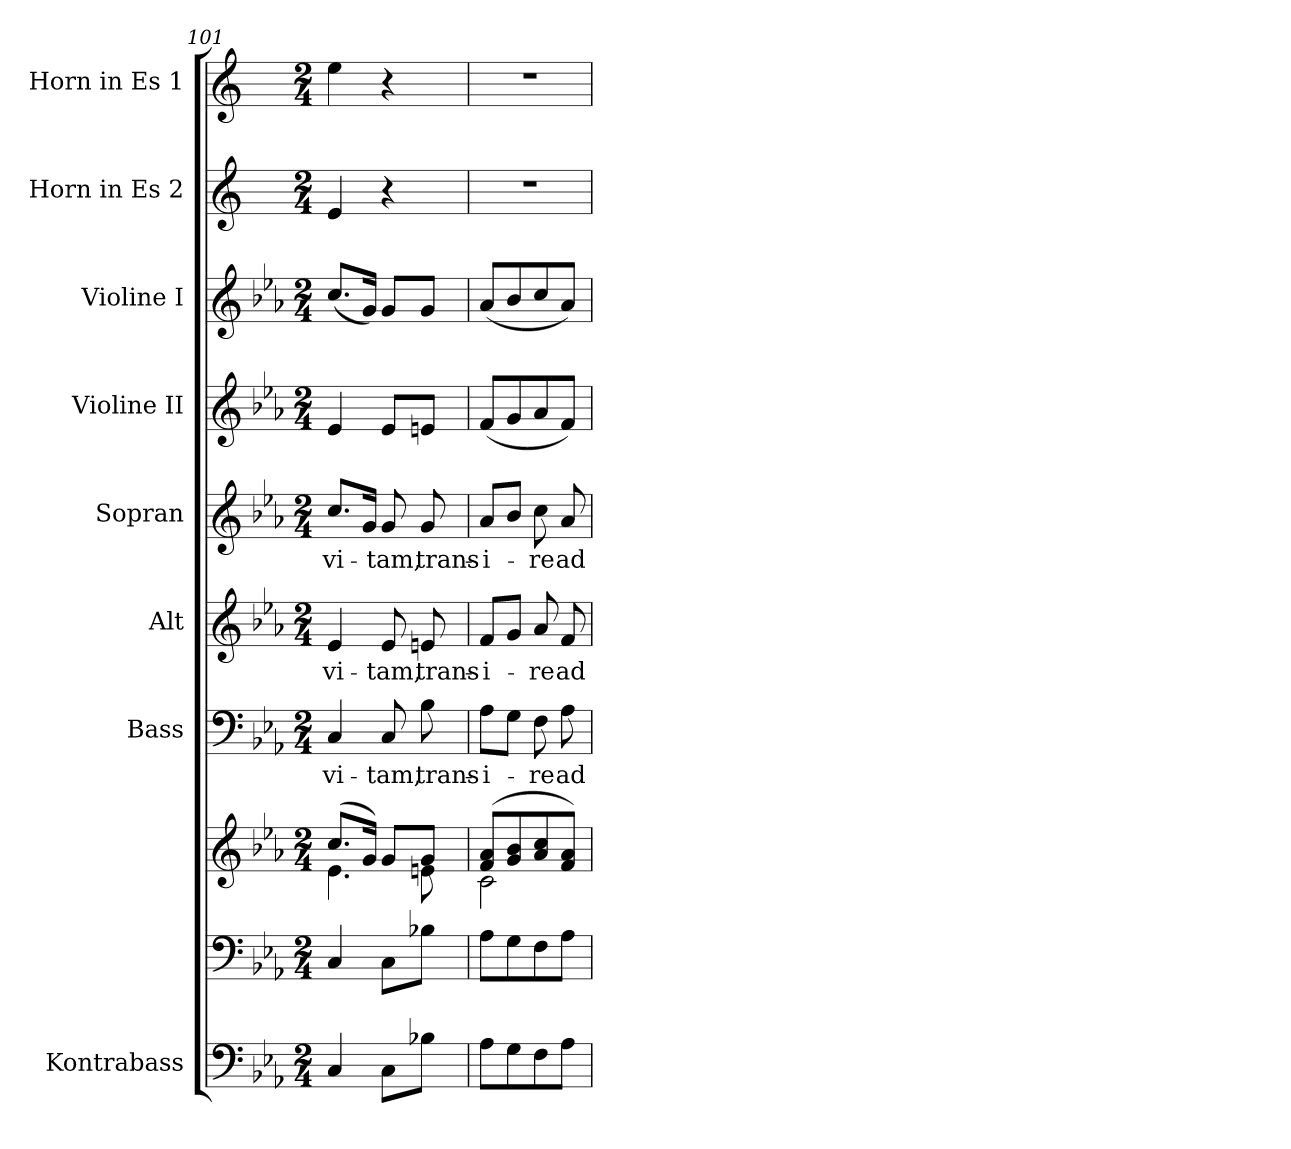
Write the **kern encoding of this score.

**kern	**kern	**kern	**kern	**text	**kern	**text	**kern	**text	**kern	**kern	**kern	**kern
*part9	*part8	*part8	*part7	*part7	*part6	*part6	*part5	*part5	*part4	*part3	*part2	*part1
*staff10	*staff9	*staff8	*staff7	*staff7	*staff6	*staff6	*staff5	*staff5	*staff4	*staff3	*staff2	*staff1
*I"Kontrabass	*	*	*I"Bass	*	*I"Alt	*	*I"Sopran	*	*I"Violine II	*I"Violine I	*I"Horn in Es 2	*I"Horn in Es 1
*I'Kb.	*	*	*I'B.	*	*I'A.	*	*I'S.	*	*I'Vl. II	*I'Vl. I	*	*
*clefF4	*clefF4	*clefG2	*clefF4	*	*clefG2	*	*clefG2	*	*clefG2	*clefG2	*clefG2	*clefG2
*ITrd7c12	*	*	*	*	*	*	*	*	*	*	*ITrd5c9	*ITrd5c9
*k[b-e-a-]	*k[b-e-a-]	*k[b-e-a-]	*k[b-e-a-]	*	*k[b-e-a-]	*	*k[b-e-a-]	*	*k[b-e-a-]	*k[b-e-a-]	*k[b-e-a-]	*k[b-e-a-]
*E-:	*E-:	*E-:	*E-:	*	*E-:	*	*E-:	*	*E-:	*E-:	*E-:	*E-:
*M2/4	*M2/4	*M2/4	*M2/4	*	*M2/4	*	*M2/4	*	*M2/4	*M2/4	*M2/4	*M2/4
=101	=101	=101	=101	=101	=101	=101	=101	=101	=101	=101	=101	=101
*	*	*^	*	*	*	*	*	*	*	*	*	*
!	!	!	!	!	!LO:LY:b	!	!LO:LY:b	!	!LO:LY:b	!	!	!	!
4CC/	4C/	(>8.cc/L	4.e-\	4C/	vi-	4e-/	vi-	8.cc/L	vi-	4e-/	(<8.cc/L	4G/	4g\
.	.	16g/Jk)	.	.	.	.	.	16g/Jk	.	.	16g/Jk)	.	.
!	!	!	!	!	!LO:LY:b	!	!LO:LY:b	!	!LO:LY:b	!	!	!	!
8CC\L	8C\L	8g/L	.	8C/	-tam,	8e-/	-tam,	8g/	-tam,	8e-/L	8g/L	4r	4r
!	!	!	!	!	!LO:LY:b	!	!LO:LY:b	!	!LO:LY:b	!	!	!	!
8BB-X\J	8B-X\J	8g/J	8en\	8B-\	trans-	8en/	trans-	8g/	trans-	8en/J	8g/J	.	.
=102	=102	=102	=102	=102	=102	=102	=102	=102	=102	=102	=102	=102	=102
!	!	!	!	!	!LO:LY:b	!	!LO:LY:b	!	!LO:LY:b	!	!	!	!
8AA-\L	8A-\L	(>8f/ 8a-/L	2c\	8A-\L	-i-	8f/L	-i-	8a-/L	-i-	(<8f/L	(<8a-/L	2r	2r
8GG\	8G\	8g/ 8b-/	.	8G\J	.	8g/J	.	8b-/J	.	8g/	8b-/	.	.
!	!	!	!	!	!LO:LY:b	!	!LO:LY:b	!	!LO:LY:b	!	!	!	!
8FF\	8F\	8a-/ 8cc/	.	8F\	-re	8a-/	-re	8cc\	-re	8a-/	8cc/	.	.
!	!	!	!	!	!LO:LY:b	!	!LO:LY:b	!	!LO:LY:b	!	!	!	!
8AA-\J	8A-\J	8f/ 8a-/J)	.	8A-\	ad	8f/	ad	8a-/	ad	8f/J)	8a-/J)	.	.
*	*	*v	*v	*	*	*	*	*	*	*	*	*	*
=	=	=	=	=	=	=	=	=	=	=	=	=
*-	*-	*-	*-	*-	*-	*-	*-	*-	*-	*-	*-	*-
